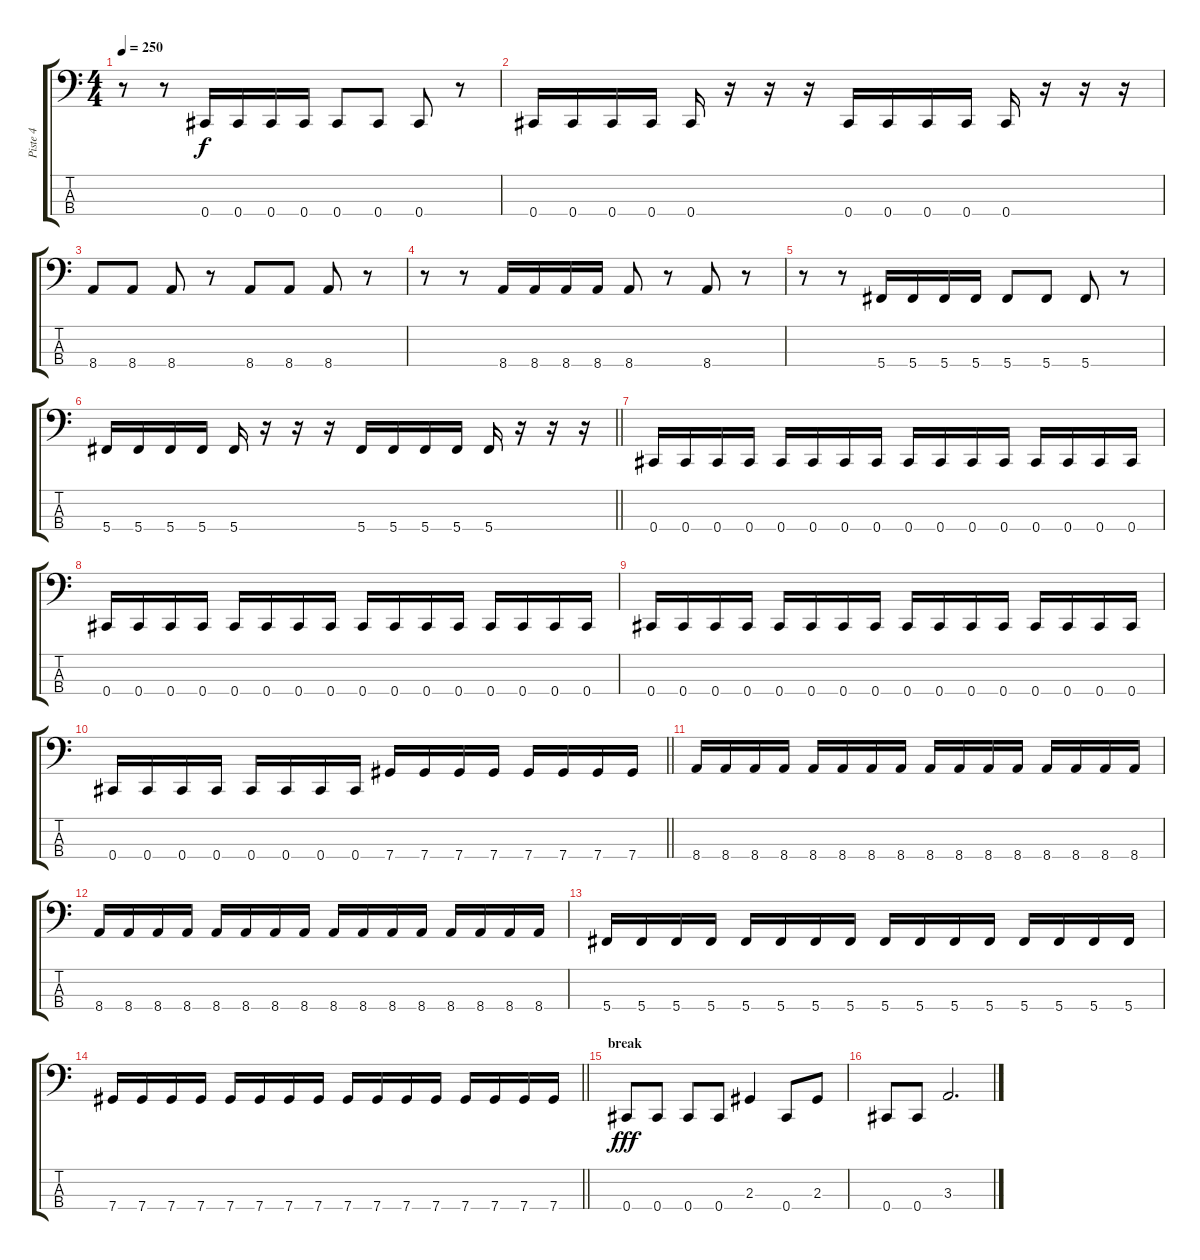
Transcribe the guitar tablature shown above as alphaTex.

\track ("Piste 4" "Piste 4") {instrument electricbasspick}
\staff {score tabs}
\tuning (E2 B1 Gb1 Db1) {hide}
\ts (4 4)
\tempo 250
\clef f4
\ks c
r.8{dy f} r.8 0.4.16 0.4.16 0.4.16 0.4.16 0.4.8 0.4.8 0.4.8 r.8 |
0.4.16 0.4.16 0.4.16 0.4.16 0.4.16 r.16 r.16 r.16 0.4.16 0.4.16 0.4.16 0.4.16 0.4.16 r.16 r.16 r.16 |
8.4.8 8.4.8 8.4.8 r.8 8.4.8 8.4.8 8.4.8 r.8 |
r.8 r.8 8.4.16 8.4.16 8.4.16 8.4.16 8.4.8 r.8 8.4.8 r.8 |
r.8 r.8 5.4.16 5.4.16 5.4.16 5.4.16 5.4.8 5.4.8 5.4.8 r.8 |
\barLineRight lightlight
5.4.16 5.4.16 5.4.16 5.4.16 5.4.16 r.16 r.16 r.16 5.4.16 5.4.16 5.4.16 5.4.16 5.4.16 r.16 r.16 r.16 |
0.4.16 0.4.16 0.4.16 0.4.16 0.4.16 0.4.16 0.4.16 0.4.16 0.4.16 0.4.16 0.4.16 0.4.16 0.4.16 0.4.16 0.4.16 0.4.16 |
0.4.16 0.4.16 0.4.16 0.4.16 0.4.16 0.4.16 0.4.16 0.4.16 0.4.16 0.4.16 0.4.16 0.4.16 0.4.16 0.4.16 0.4.16 0.4.16 |
0.4.16 0.4.16 0.4.16 0.4.16 0.4.16 0.4.16 0.4.16 0.4.16 0.4.16 0.4.16 0.4.16 0.4.16 0.4.16 0.4.16 0.4.16 0.4.16 |
\barLineRight lightlight
0.4.16 0.4.16 0.4.16 0.4.16 0.4.16 0.4.16 0.4.16 0.4.16 7.4.16 7.4.16 7.4.16 7.4.16 7.4.16 7.4.16 7.4.16 7.4.16 |
8.4.16 8.4.16 8.4.16 8.4.16 8.4.16 8.4.16 8.4.16 8.4.16 8.4.16 8.4.16 8.4.16 8.4.16 8.4.16 8.4.16 8.4.16 8.4.16 |
8.4.16 8.4.16 8.4.16 8.4.16 8.4.16 8.4.16 8.4.16 8.4.16 8.4.16 8.4.16 8.4.16 8.4.16 8.4.16 8.4.16 8.4.16 8.4.16 |
5.4.16 5.4.16 5.4.16 5.4.16 5.4.16 5.4.16 5.4.16 5.4.16 5.4.16 5.4.16 5.4.16 5.4.16 5.4.16 5.4.16 5.4.16 5.4.16 |
\barLineRight lightlight
7.4.16 7.4.16 7.4.16 7.4.16 7.4.16 7.4.16 7.4.16 7.4.16 7.4.16 7.4.16 7.4.16 7.4.16 7.4.16 7.4.16 7.4.16 7.4.16 |
\section ("" "break")
0.4.8{dy fff} 0.4.8 0.4.8 0.4.8 2.3.4 0.4.8 2.3.8 |
0.4.8 0.4.8 3.3.2{d}
